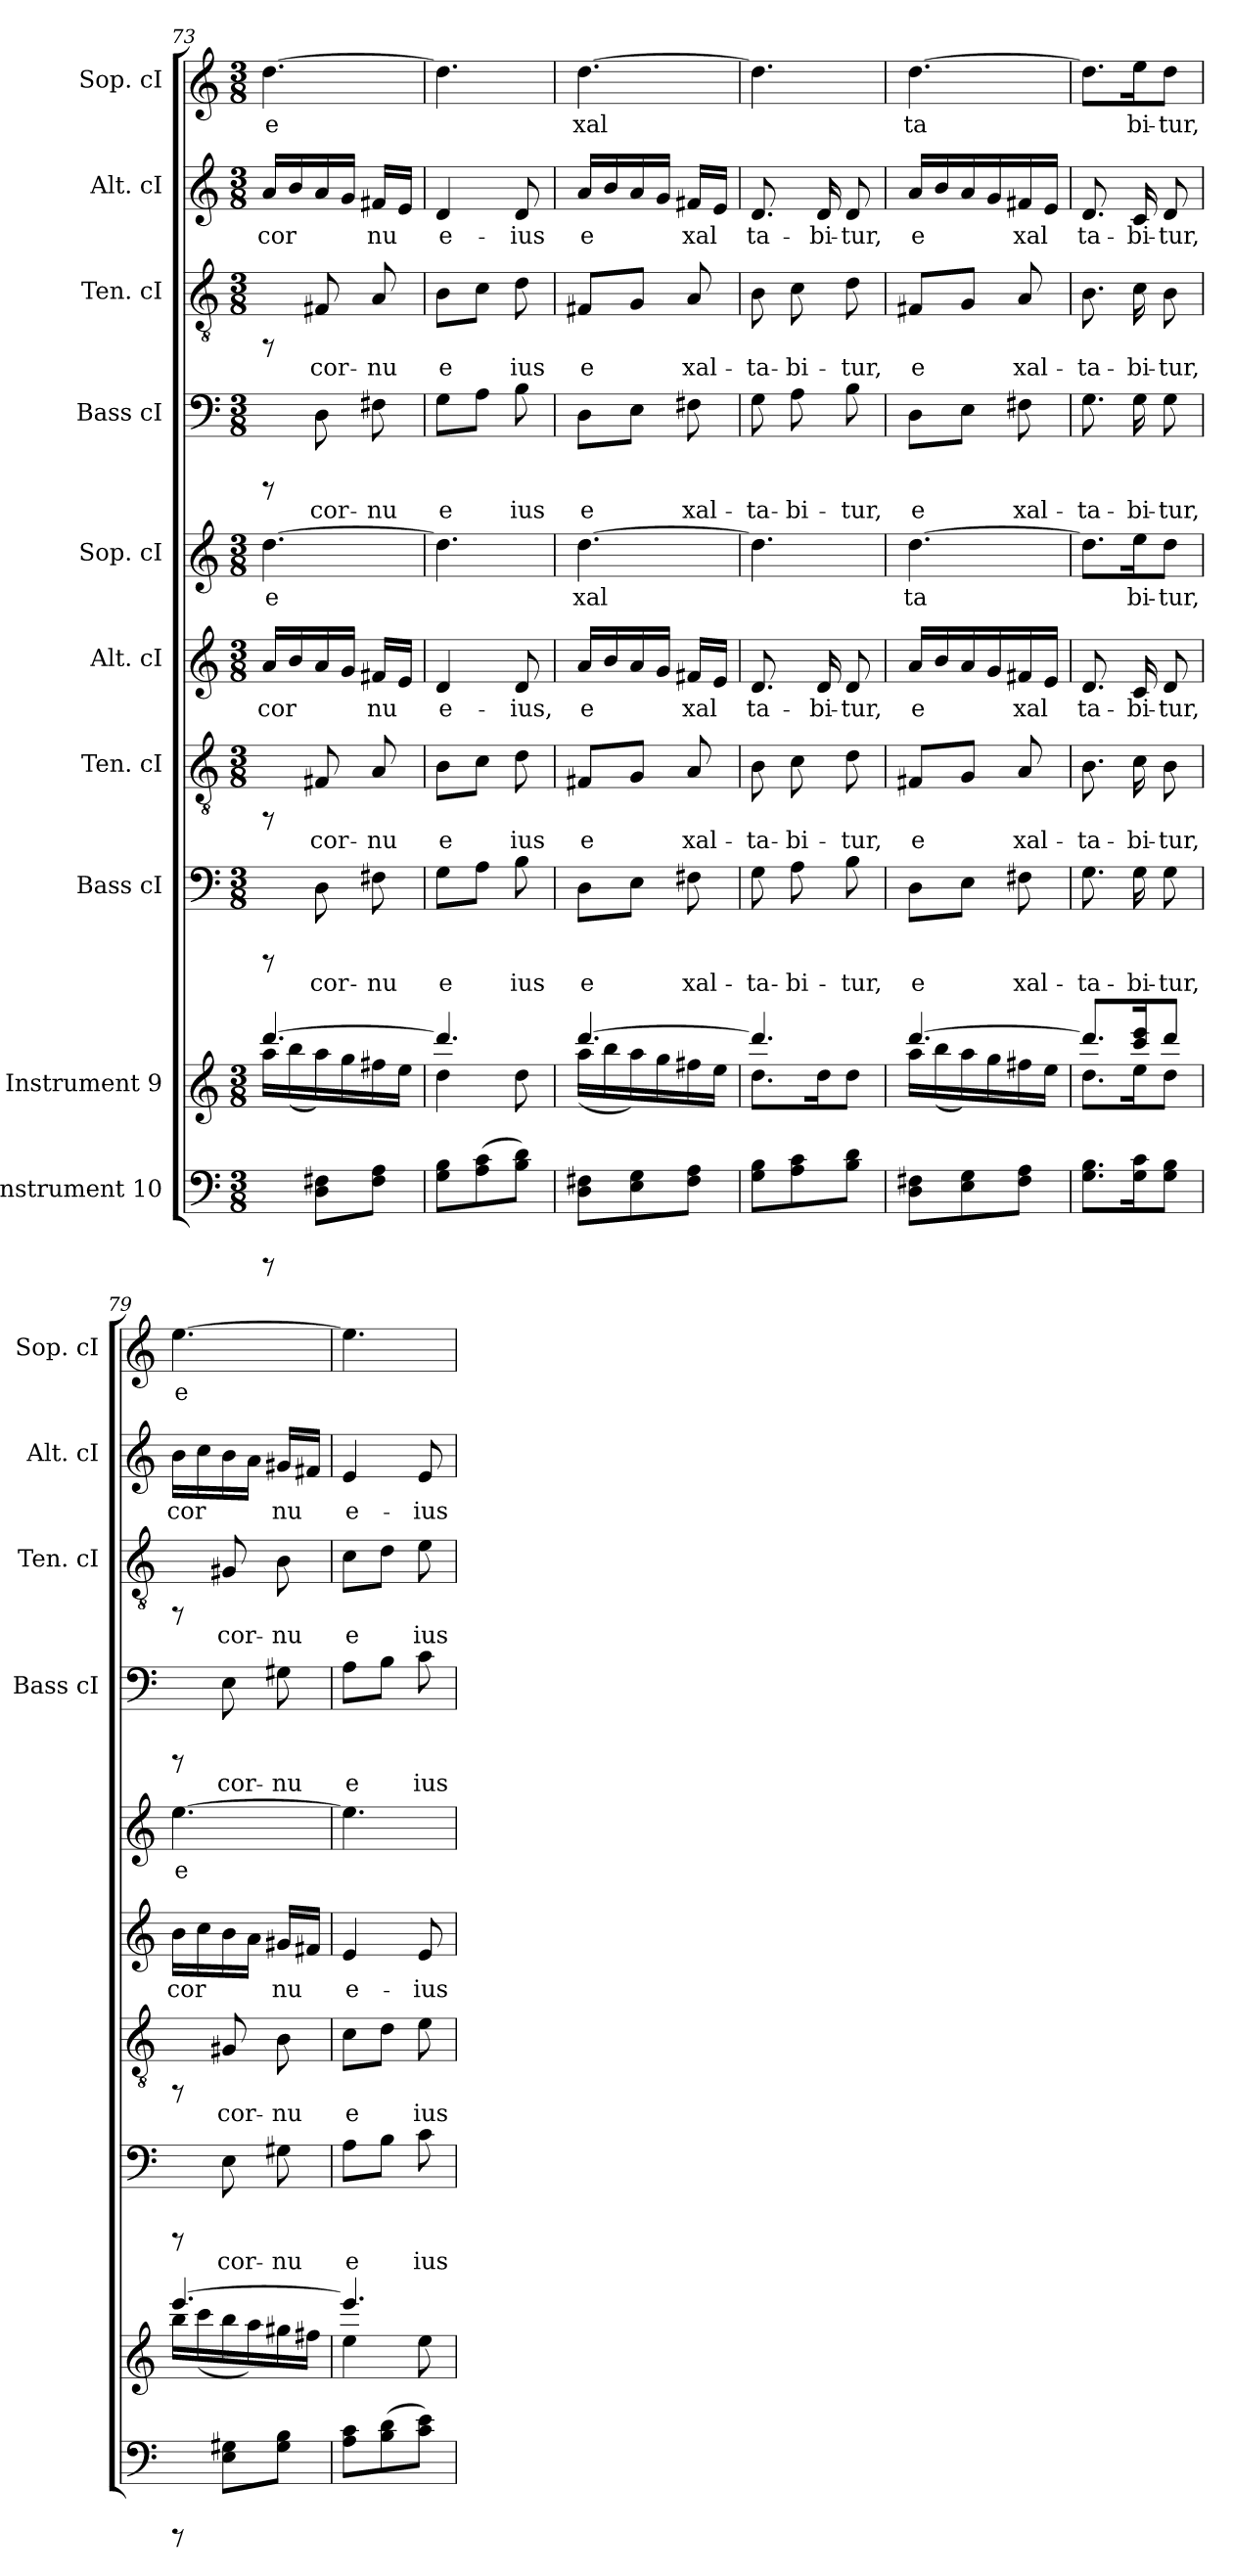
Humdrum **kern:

**kern	**kern	**kern	**text	**kern	**text	**kern	**text	**kern	**text	**kern	**text	**kern	**text	**kern	**text	**kern	**text
*part10	*part9	*part8	*part8	*part7	*part7	*part6	*part6	*part5	*part5	*part4	*part4	*part3	*part3	*part2	*part2	*part1	*part1
*staff10	*staff9	*staff8	*staff8	*staff7	*staff7	*staff6	*staff6	*staff5	*staff5	*staff4	*staff4	*staff3	*staff3	*staff2	*staff2	*staff1	*staff1
*I"Instrument 10	*I"Instrument 9	*I"Bass cI	*	*I"Ten. cI	*	*I"Alt. cI	*	*I"Sop. cI	*	*I"Bass cI	*	*I"Ten. cI	*	*I"Alt. cI	*	*I"Sop. cI	*
*	*	*	*	*	*	*	*	*	*	*I'Bass cI	*	*I'Ten. cI	*	*I'Alt. cI	*	*I'Sop. cI	*
*clefF4	*clefG2	*clefF4	*	*clefGv2	*	*clefG2	*	*clefG2	*	*clefF4	*	*clefGv2	*	*clefG2	*	*clefG2	*
*k[]	*k[]	*k[]	*	*k[]	*	*k[]	*	*k[]	*	*k[]	*	*k[]	*	*k[]	*	*k[]	*
*C:	*C:	*C:	*	*C:	*	*C:	*	*C:	*	*C:	*	*C:	*	*C:	*	*C:	*
*M3/8	*M3/8	*M3/8	*	*M3/8	*	*M3/8	*	*M3/8	*	*M3/8	*	*M3/8	*	*M3/8	*	*M3/8	*
=73	=73	=73	=73	=73	=73	=73	=73	=73	=73	=73	=73	=73	=73	=73	=73	=73	=73
*	*^	*	*	*	*	*	*	*	*	*	*	*	*	*	*	*	*
!	!	!	!	!	!	!	!	!LO:LY:b:cj	!	!LO:LY:b:cj	!	!	!	!	!	!LO:LY:b:cj	!	!LO:LY:b:cj
8rCCC	[>4.ddd/	16aa\L	8rCCC	.	8rFF	.	16a/L	cor-	[>4.dd\	e-	8rCCC	.	8rFF	.	16a/L	cor-	[>4.dd\	e-
!	!	!	!	!	!	!	!	!LO:LY:b:cj	!	!	!	!	!	!	!	!LO:LY:b:cj	!	!
.	.	(<16bb\	.	.	.	.	16b/	--	.	.	.	.	.	.	16b/	--	.	.
!	!	!	!	!LO:LY:b:cj	!	!LO:LY:b:cj	!	!LO:LY:b:cj	!	!	!	!LO:LY:b:cj	!	!LO:LY:b:cj	!	!LO:LY:b:cj	!	!
8F#X\ 8D\L	.	16aa\)	8D\	cor-	8F#X/	cor-	16a/	--	.	.	8D\	cor-	8F#X/	cor-	16a/	--	.	.
!	!	!	!	!	!	!	!	!LO:LY:b:cj	!	!	!	!	!	!	!	!LO:LY:b:cj	!	!
.	.	16gg\	.	.	.	.	16g/J	--	.	.	.	.	.	.	16g/J	--	.	.
!	!	!	!	!LO:LY:b:cj	!	!LO:LY:b:cj	!	!LO:LY:b:cj	!	!	!	!LO:LY:b:cj	!	!LO:LY:b:cj	!	!LO:LY:b:cj	!	!
8A\ 8F#\J	.	16ff#X\	8F#X\	-nu	8A/	-nu	16f#X/L	-nu	.	.	8F#X\	-nu	8A/	-nu	16f#X/L	-nu	.	.
!	!	!	!	!	!	!	!	!LO:LY:b:cj	!	!	!	!	!	!	!	!LO:LY:b:cj	!	!
.	.	16ee\J	.	.	.	.	16e/J	.	.	.	.	.	.	.	16e/J	.	.	.
=74	=74	=74	=74	=74	=74	=74	=74	=74	=74	=74	=74	=74	=74	=74	=74	=74	=74	=74
!	!	!	!	!LO:LY:b:cj	!	!LO:LY:b:cj	!	!LO:LY:b:cj	!	!LO:LY:b:cj	!	!LO:LY:b:cj	!	!LO:LY:b:cj	!	!LO:LY:b:cj	!	!LO:LY:b:cj
8B\ 8G\L	4.ddd/]	4dd\	8G\L	e-	8B\L	e-	4d/	e-	4.dd\]	--	8G\L	e-	8B\L	e-	4d/	e-	4.dd\]	--
!	!	!	!	!LO:LY:b:cj	!	!LO:LY:b:cj	!	!	!	!	!	!LO:LY:b:cj	!	!LO:LY:b:cj	!	!	!	!
(>8c\ 8A\	.	.	8A\J	--	8c\J	--	.	.	.	.	8A\J	--	8c\J	--	.	.	.	.
!	!	!	!	!LO:LY:b:cj	!	!LO:LY:b:cj	!	!LO:LY:b:cj	!	!	!	!LO:LY:b:cj	!	!LO:LY:b:cj	!	!LO:LY:b:cj	!	!
8d\ 8B\J)	.	8dd\	8B\	-ius	8d\	-ius	8d/	-ius,	.	.	8B\	-ius	8d\	-ius	8d/	-ius	.	.
=75	=75	=75	=75	=75	=75	=75	=75	=75	=75	=75	=75	=75	=75	=75	=75	=75	=75	=75
!	!	!	!	!LO:LY:b:cj	!	!LO:LY:b:cj	!	!LO:LY:b:cj	!	!LO:LY:b:cj	!	!LO:LY:b:cj	!	!LO:LY:b:cj	!	!LO:LY:b:cj	!	!LO:LY:b:cj
8F#X\ 8D\L	[>4.ddd/	(>16aa\L	8D\L	e-	8F#X/L	e-	16a/L	e-	[>4.dd\	-xal-	8D\L	e-	8F#X/L	e-	16a/L	e-	[>4.dd\	-xal-
!	!	!	!	!	!	!	!	!LO:LY:b:cj	!	!	!	!	!	!	!	!LO:LY:b:cj	!	!
.	.	16bb\	.	.	.	.	16b/	--	.	.	.	.	.	.	16b/	--	.	.
!	!	!	!	!LO:LY:b:cj	!	!LO:LY:b:cj	!	!LO:LY:b:cj	!	!	!	!LO:LY:b:cj	!	!LO:LY:b:cj	!	!LO:LY:b:cj	!	!
8G\ 8E\	.	16aa\)	8E\J	--	8G/J	--	16a/	--	.	.	8E\J	--	8G/J	--	16a/	--	.	.
!	!	!	!	!	!	!	!	!LO:LY:b:cj	!	!	!	!	!	!	!	!LO:LY:b:cj	!	!
.	.	16gg\	.	.	.	.	16g/J	--	.	.	.	.	.	.	16g/J	--	.	.
!	!	!	!	!LO:LY:b:cj	!	!LO:LY:b:cj	!	!LO:LY:b:cj	!	!	!	!LO:LY:b:cj	!	!LO:LY:b:cj	!	!LO:LY:b:cj	!	!
8A\ 8F#\J	.	16ff#X\	8F#X\	-xal-	8A/	-xal-	16f#X/L	-xal-	.	.	8F#X\	-xal-	8A/	-xal-	16f#X/L	-xal-	.	.
!	!	!	!	!	!	!	!	!LO:LY:b:cj	!	!	!	!	!	!	!	!LO:LY:b:cj	!	!
.	.	16ee\J	.	.	.	.	16e/J	--	.	.	.	.	.	.	16e/J	--	.	.
!!LO:PB:g=z
=76	=76	=76	=76	=76	=76	=76	=76	=76	=76	=76	=76	=76	=76	=76	=76	=76	=76	=76
!	!	!	!	!LO:LY:b:cj	!	!LO:LY:b:cj	!	!LO:LY:b:cj	!	!LO:LY:b:cj	!	!LO:LY:b:cj	!	!LO:LY:b:cj	!	!LO:LY:b:cj	!	!LO:LY:b:cj
8B\ 8G\L	4.ddd/]	8.dd\L	8G\	-ta-	8B\	-ta-	8.d/	-ta-	4.dd\]	--	8G\	-ta-	8B\	-ta-	8.d/	-ta-	4.dd\]	--
!	!	!	!	!LO:LY:b:cj	!	!LO:LY:b:cj	!	!	!	!	!	!LO:LY:b:cj	!	!LO:LY:b:cj	!	!	!	!
8c\ 8A\	.	.	8A\	-bi-	8c\	-bi-	.	.	.	.	8A\	-bi-	8c\	-bi-	.	.	.	.
!	!	!	!	!	!	!	!	!LO:LY:b:cj	!	!	!	!	!	!	!	!LO:LY:b:cj	!	!
.	.	16dd\	.	.	.	.	16d/	-bi-	.	.	.	.	.	.	16d/	-bi-	.	.
!	!	!	!	!LO:LY:b:cj	!	!LO:LY:b:cj	!	!LO:LY:b:cj	!	!	!	!LO:LY:b:cj	!	!LO:LY:b:cj	!	!LO:LY:b:cj	!	!
8d\ 8B\J	.	8dd\J	8B\	-tur,	8d\	-tur,	8d/	-tur,	.	.	8B\	-tur,	8d\	-tur,	8d/	-tur,	.	.
=77	=77	=77	=77	=77	=77	=77	=77	=77	=77	=77	=77	=77	=77	=77	=77	=77	=77	=77
!	!	!	!	!LO:LY:b:cj	!	!LO:LY:b:cj	!	!LO:LY:b:cj	!	!LO:LY:b:cj	!	!LO:LY:b:cj	!	!LO:LY:b:cj	!	!LO:LY:b:cj	!	!LO:LY:b:cj
8F#X\ 8D\L	[>4.ddd/	16aa\L	8D\L	e-	8F#X/L	e-	16a/L	e-	[>4.dd\	-ta-	8D\L	e-	8F#X/L	e-	16a/L	e-	[>4.dd\	-ta-
!	!	!	!	!	!	!	!	!LO:LY:b:cj	!	!	!	!	!	!	!	!LO:LY:b:cj	!	!
.	.	(<16bb\	.	.	.	.	16b/	--	.	.	.	.	.	.	16b/	--	.	.
!	!	!	!	!LO:LY:b:cj	!	!LO:LY:b:cj	!	!LO:LY:b:cj	!	!	!	!LO:LY:b:cj	!	!LO:LY:b:cj	!	!LO:LY:b:cj	!	!
8G\ 8E\	.	16aa\)	8E\J	--	8G/J	--	16a/	--	.	.	8E\J	--	8G/J	--	16a/	--	.	.
!	!	!	!	!	!	!	!	!LO:LY:b:cj	!	!	!	!	!	!	!	!LO:LY:b:cj	!	!
.	.	16gg\	.	.	.	.	16g/	--	.	.	.	.	.	.	16g/	--	.	.
!	!	!	!	!LO:LY:b:cj	!	!LO:LY:b:cj	!	!LO:LY:b:cj	!	!	!	!LO:LY:b:cj	!	!LO:LY:b:cj	!	!LO:LY:b:cj	!	!
8A\ 8F#\J	.	16ff#X\	8F#X\	-xal-	8A/	-xal-	16f#X/	-xal-	.	.	8F#X\	-xal-	8A/	-xal-	16f#X/	-xal-	.	.
!	!	!	!	!	!	!	!	!LO:LY:b:cj	!	!	!	!	!	!	!	!LO:LY:b:cj	!	!
.	.	16ee\J	.	.	.	.	16e/J	--	.	.	.	.	.	.	16e/J	--	.	.
=78	=78	=78	=78	=78	=78	=78	=78	=78	=78	=78	=78	=78	=78	=78	=78	=78	=78	=78
!	!	!	!	!LO:LY:b:cj	!	!LO:LY:b:cj	!	!LO:LY:b:cj	!	!LO:LY:b:cj	!	!LO:LY:b:cj	!	!LO:LY:b:cj	!	!LO:LY:b:cj	!	!LO:LY:b:cj
8.B\ 8.G\L	8.ddd/L]	8.dd\L	8.G\	-ta-	8.B\	-ta-	8.d/	-ta-	8.dd\L]	--	8.G\	-ta-	8.B\	-ta-	8.d/	-ta-	8.dd\L]	--
!	!	!	!	!LO:LY:b:cj	!	!LO:LY:b:cj	!	!LO:LY:b:cj	!	!LO:LY:b:cj	!	!LO:LY:b:cj	!	!LO:LY:b:cj	!	!LO:LY:b:cj	!	!LO:LY:b:cj
16c\ 16G\	16eee/ 16ccc/	16ee\	16G\	-bi-	16c\	-bi-	16c/	-bi-	16ee\K	-bi-	16G\	-bi-	16c\	-bi-	16c/	-bi-	16ee\K	-bi-
!	!	!	!	!LO:LY:b:cj	!	!LO:LY:b:cj	!	!LO:LY:b:cj	!	!LO:LY:b:cj	!	!LO:LY:b:cj	!	!LO:LY:b:cj	!	!LO:LY:b:cj	!	!LO:LY:b:cj
8B\ 8G\J	8ddd/J	8dd\J	8G\	-tur,	8B\	-tur,	8d/	-tur,	8dd\J	-tur,	8G\	-tur,	8B\	-tur,	8d/	-tur,	8dd\J	-tur,
=79	=79	=79	=79	=79	=79	=79	=79	=79	=79	=79	=79	=79	=79	=79	=79	=79	=79	=79
!	!	!	!	!	!	!	!	!LO:LY:b:cj	!	!LO:LY:b:cj	!	!	!	!	!	!LO:LY:b:cj	!	!LO:LY:b:cj
8rCCC	[>4.eee/	16bb\L	8rCCC	.	8rFF	.	16b\L	cor-	[>4.ee\	e-	8rCCC	.	8rFF	.	16b\L	cor-	[>4.ee\	e-
!	!	!	!	!	!	!	!	!LO:LY:b:cj	!	!	!	!	!	!	!	!LO:LY:b:cj	!	!
.	.	(<16ccc\	.	.	.	.	16cc\	--	.	.	.	.	.	.	16cc\	--	.	.
!	!	!	!	!LO:LY:b:cj	!	!LO:LY:b:cj	!	!LO:LY:b:cj	!	!	!	!LO:LY:b:cj	!	!LO:LY:b:cj	!	!LO:LY:b:cj	!	!
8G#X\ 8E\L	.	16bb\	8E\	cor-	8G#X/	cor-	16b\	--	.	.	8E\	cor-	8G#X/	cor-	16b\	--	.	.
!	!	!	!	!	!	!	!	!LO:LY:b:cj	!	!	!	!	!	!	!	!LO:LY:b:cj	!	!
.	.	16aa\)	.	.	.	.	16a\J	--	.	.	.	.	.	.	16a\J	--	.	.
!	!	!	!	!LO:LY:b:cj	!	!LO:LY:b:cj	!	!LO:LY:b:cj	!	!	!	!LO:LY:b:cj	!	!LO:LY:b:cj	!	!LO:LY:b:cj	!	!
8B\ 8G#\J	.	16gg#X\	8G#X\	-nu	8B\	-nu	16g#X/L	-nu	.	.	8G#X\	-nu	8B\	-nu	16g#X/L	-nu	.	.
!	!	!	!	!	!	!	!	!LO:LY:b:cj	!	!	!	!	!	!	!	!LO:LY:b:cj	!	!
.	.	16ff#X\J	.	.	.	.	16f#X/J	.	.	.	.	.	.	.	16f#X/J	.	.	.
=80	=80	=80	=80	=80	=80	=80	=80	=80	=80	=80	=80	=80	=80	=80	=80	=80	=80	=80
!	!	!	!	!LO:LY:b:cj	!	!LO:LY:b:cj	!	!LO:LY:b:cj	!	!LO:LY:b:cj	!	!LO:LY:b:cj	!	!LO:LY:b:cj	!	!LO:LY:b:cj	!	!LO:LY:b:cj
8c\ 8A\L	4.eee/]	4ee\	8A\L	e-	8c\L	e-	4e/	e-	4.ee\]	--	8A\L	e-	8c\L	e-	4e/	e-	4.ee\]	--
!	!	!	!	!LO:LY:b:cj	!	!LO:LY:b:cj	!	!	!	!	!	!LO:LY:b:cj	!	!LO:LY:b:cj	!	!	!	!
(<8d\ 8B\	.	.	8B\J	--	8d\J	--	.	.	.	.	8B\J	--	8d\J	--	.	.	.	.
!	!	!	!	!LO:LY:b:cj	!	!LO:LY:b:cj	!	!LO:LY:b:cj	!	!	!	!LO:LY:b:cj	!	!LO:LY:b:cj	!	!LO:LY:b:cj	!	!
8e\ 8c\J)	.	8ee\	8c\	-ius	8e\	-ius	8e/	-ius	.	.	8c\	-ius	8e\	-ius	8e/	-ius	.	.
*	*v	*v	*	*	*	*	*	*	*	*	*	*	*	*	*	*	*	*
=	=	=	=	=	=	=	=	=	=	=	=	=	=	=	=	=	=
*-	*-	*-	*-	*-	*-	*-	*-	*-	*-	*-	*-	*-	*-	*-	*-	*-	*-
